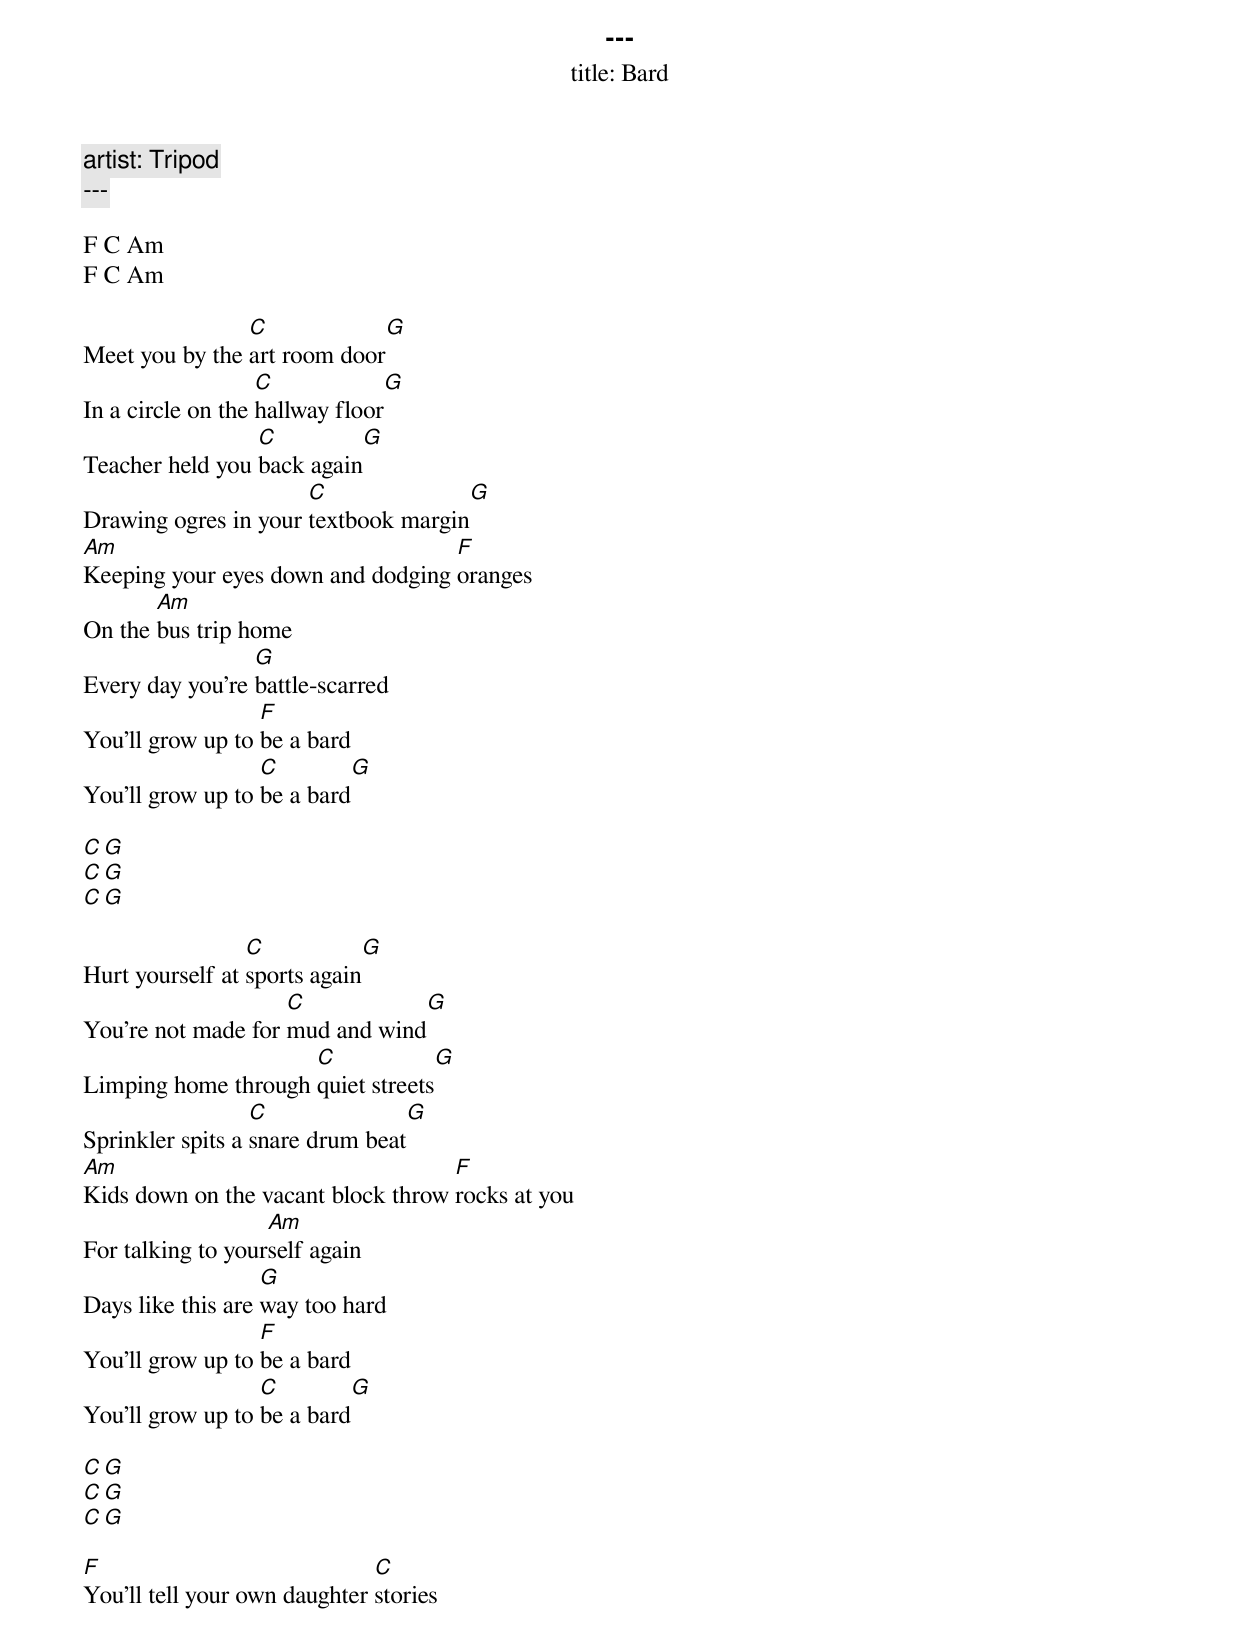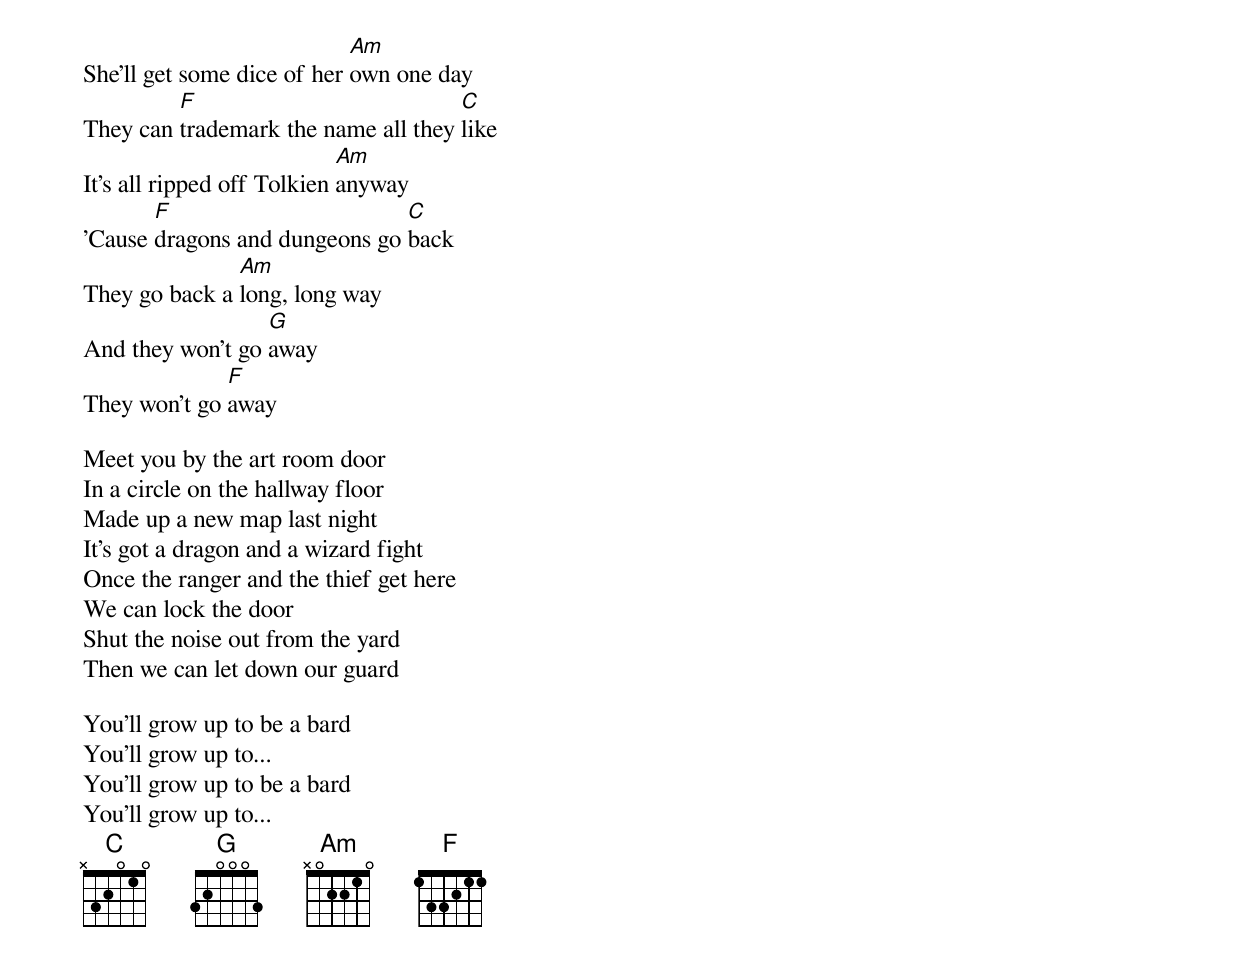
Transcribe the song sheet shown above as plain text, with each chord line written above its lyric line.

---
title: Bard
artist: Tripod
---

F C Am
F C Am

                C                     G
Meet you by the art room door
                   C                  G
In a circle on the hallway floor
                 C                    G
Teacher held you back again
                      C               G
Drawing ogres in your textbook margin
Am                                 F
Keeping your eyes down and dodging oranges
       Am
On the bus trip home
                 G
Every day you're battle-scarred
                  F
You'll grow up to be a bard
                  C           G
You'll grow up to be a bard

C  G
C  G
C  G

                 C                    G
Hurt yourself at sports again
                    C                 G
You're not made for mud and wind
                     C                G
Limping home through quiet streets
                  C                   G
Sprinkler spits a snare drum beat
Am                                  F
Kids down on the vacant block throw rocks at you
                   Am
For talking to yourself again
                   G
Days like this are way too hard
                  F
You'll grow up to be a bard
                  C           G
You'll grow up to be a bard

C  G
C  G
C  G

F                             C
You'll tell your own daughter stories
                            Am
She'll get some dice of her own one day
         F                           C
They can trademark the name all they like
                            Am
It's all ripped off Tolkien anyway
       F                       C
'Cause dragons and dungeons go back
               Am
They go back a long, long way
                  G
And they won't go away
              F
They won't go away

Meet you by the art room door
In a circle on the hallway floor
Made up a new map last night
It's got a dragon and a wizard fight
Once the ranger and the thief get here
We can lock the door
Shut the noise out from the yard
Then we can let down our guard

You'll grow up to be a bard
You'll grow up to...
You'll grow up to be a bard
You'll grow up to...
